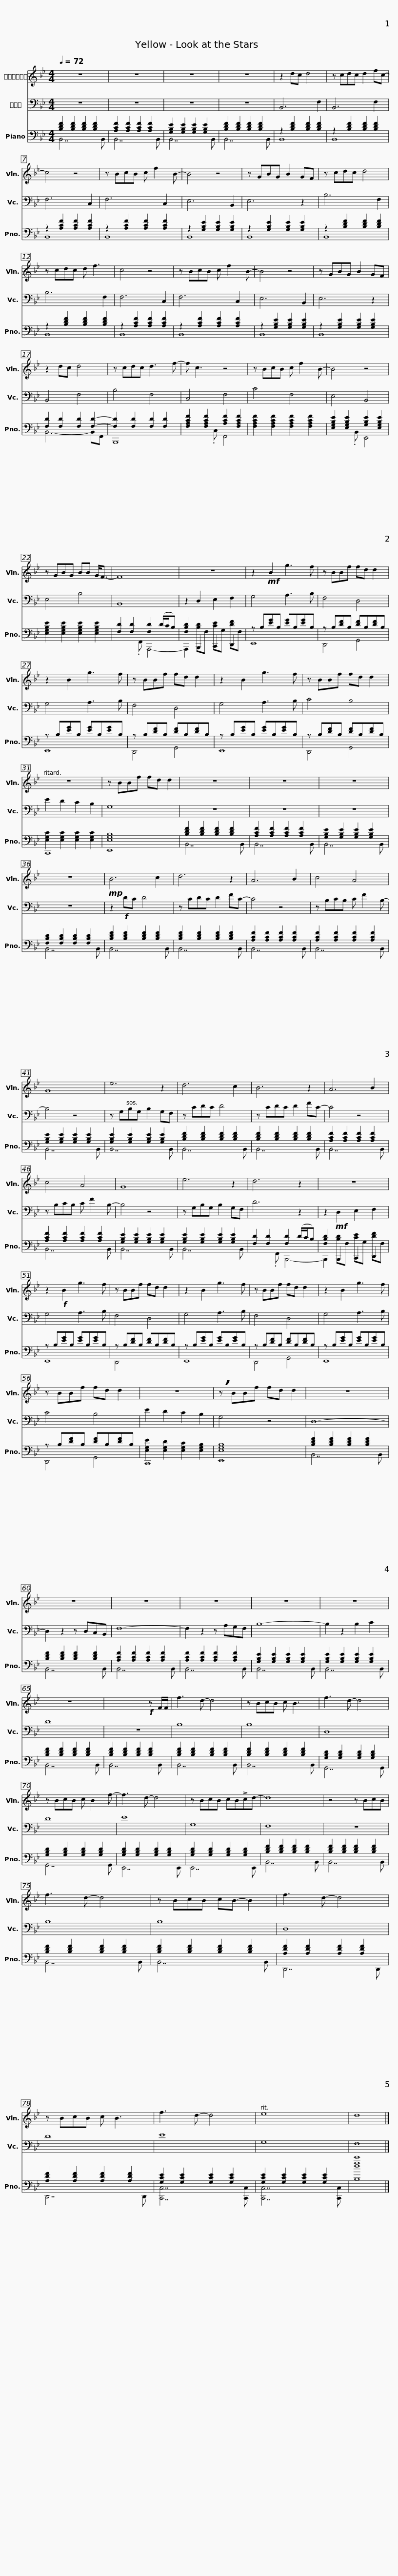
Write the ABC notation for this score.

X:1
%%score 1 2 ( 3 4 )
L:1/8
Q:1/4=72
M:4/4
I:linebreak $
K:Bb
V:1 treble
V:2 bass
V:3 bass
V:4 bass
V:1
 z8 | z8 | z8 | z8 | z2 dc d4 |$ %5
 z cdc d2 fc- | c4 z4 | z BcB c f2 B- | B4 z4 | z GBG B2 GF | %10
 z cdc d4 |$ z cdc d f3 | c4 z4 | z BcB c f2 B- | B4 z4 | %15
 z GBG B2 GF | z2 dc d4 |$ z cdc d3 f- | f c3 z4 | z BcB c f2 B- | %20
 B4 z4 | z GBG BB G<F- |$ F8 | z8 | z2!mf! B2 g3 f | %25
 z BBf fd d2 | z2 B2 g3 f |$ z BBf fd d2 | z2 B2 g3 f | z BBf fd d2 | %30
 z8 | z BBf fd d2 |$ z8 | z8 | z8 | %35
 z8 |!mp! B6 c2 |$ d6 z2 | A6 B2 | c4 A4 | %40
 G8 | e6 z2 |$ d6 c2 | B6 z2 | A6 B2 | %45
 c4 A4 | G8 |$ e6 z2 | d6 z2 | z8 | %50
 z2!f! B2 g3 f | z BBf fd d2 |$ z2 B2 g3 f | z BBf fd d2 | z2 B2 g3 f | %55
 z BBf fd d2 |$ z8 | !breath!z BBf fd d2 | z8 | z8 | %60
 z8 |$ z8 | z8 | z8 | z8 | %65
 x4 x2!f! z F/F/ |$ f3 d- d4 | z BcB c B3 | f3 d- d4 | z BcB c B2 f- | %70
 f3 d- d4 |$ z BcB cB!>!cd- | d8 | z4 z BcB | f3 d- d4 | %75
 z BcB cB- B2 |$ f3 d- d4 | z BcB c B3 | f3 d- d4 | e8 | %80
 d8 |] %81
V:2
 z8 | z8 | z8 | z8 | B,,6 F,2 |$ %5
 B,,6 F,2 | F,6 C,2 | F,6 C,2 | E,6 B,,2 | E,6 z2 | %10
 B,6 F,2 |$ B,6 F,2 | F,6 C,2 | F,6 C,2 | E,6 B,,2 | %15
 E,6 z2 | B,,4 F,4 |$ B,4 F,4 | C,4 F,4 | C4 F,4 | %20
 E,4 B,,4 | E,4 B,4 |$ B,,8 | z2 D,2 E,2 F,2 | G,4 A,3 B, | %25
 F,4 D,4 | G,4 A,3 B, |$ F,4 D,4 | G,4 A,3 B, | C4 B,4 | %30
 E2 D2 C2 B,2 | G,8 |$ z8 | z8 | z8 | %35
 z8 | z2!f! DC D4 |$ z CDC D2 FC- | C4 z4 | z B,CB, C F2 B,- | %40
 B,4 z4 | z G,B,G, B,2 G,F, |$ z CDC D4 | z CDC D2 FC- | C4 z4 | %45
 z B,CB, C F2 B,- | B,4 z4 |$ z G,B,G, B,2 G,F, | D6 z2 | z2!mf! D,2 E,2 F,2 | %50
 G,4 A,3 B, | F,4 D,4 |$ G,4 A,3 B, | F,4 D,4 | G,4 A,3 B, | %55
 C4 B,4 |$ E2 D2 C2 B,2 | G,4 z4 | D,8- | D,2 z2 z D,C,B,, | %60
 F,8- |$ F,2 z2 z A,G,F, | B,8- | B,2 z2 B,2 C2 | D8 | %65
 z8 |$ B,8 | B,8 | D,8 | D8 | %70
 E8 |$ G,8 | F,8 | z8 | B,8 | %75
 B,8 |$ D,8 | D8 | E8 | G,8 | %80
 F,8 |] %81
V:3
 [B,DF]2 [B,DF]2 [B,DF]2 [B,DF]2 | [A,CF]2 [A,CF]2 [A,CF]2 [A,CF]2 | [G,B,E]2 [G,B,E]2 [G,B,E]2 [G,B,E]2 | [B,DF]2 [B,DF]2 [B,DF]2 [B,DF]2 | z2 [B,DF]2 [B,DF]2 [B,DF]2 |$ %5
 z2 [B,DF]2 [B,DF]2 [B,DF]2 | z2 [A,CF]2 [A,CF]2 [A,CF]2 | z2 [A,CF]2 [A,CF]2 [A,CF]2 | z2 [G,B,E]2 [G,B,E]2 [G,B,E]2 | z2 [G,B,E]2 [G,B,E]2 [G,B,E]2 | %10
 z2 [B,DF]2 [B,DF]2 [B,DF]2 |$ z2 [B,DF]2 [B,DF]2 [B,DF]2 | z2 [A,CF]2 [A,CF]2 [A,CF]2 | z2 [A,CF]2 [A,CF]2 [A,CF]2 | z2 [G,B,E]2 [G,B,E]2 [G,B,E]2 | %15
 z2 [G,B,E]2 [G,B,E]2 [G,B,E]2 | [F,D]2 [F,D]2 [F,D]2 [F,D]2- |$ [F,D]2 [F,D]2 [F,D]2 [F,D]2 | [F,A,CF]2 [F,A,CF]2 [A,CF]2 [F,A,CF]2 | [F,A,CF]2 [F,A,CF]2 [F,A,CF]2 [F,A,CF]2 | %20
 [E,G,B,E]2 [E,G,B,E]2 [G,B,E]2 [E,G,B,E]2 | [E,G,B,E]2 [E,G,B,E]2 [E,G,B,E]2 [E,G,B,E]2 |$ [F,D]2 [F,D]2 [F,D]2 (D/C/B,) | [F,B,D]2 B,,,2 C,,2 D,,2 | z B,[EG]B, [EG]B,[EG]B, | %25
 z B,[DF]B, [DF]B,[DF]B, | z B,[EG]B, [EG]B,[EG]B, |$ z B,[DF]B, [DF]B,[DF]B, | z B,[EG]B, [EG]B,[EG]B, | z B,[DF]B, [DF]B,[DF]B, | %30
 C,,8 | [E,G,B,]8 |$ [B,DF]2 [B,DF]2 [B,DF]2 [B,DF]2 | [A,CF]2 [A,CF]2 [A,CF]2 [A,CF]2 | [G,B,E]2 [G,B,E]2 [G,B,E]2 [G,B,E]2 | %35
 [F,B,D]2 [F,B,D]2 [F,B,D]2 [F,B,D]2 | [B,DF]2 [B,DF]2 [B,DF]2 [B,DF]2 |$ [B,DF]2 [B,DF]2 [B,DF]2 [B,DF]2 | [A,CF]2 [A,CF]2 [A,CF]2 [A,CF]2 | [A,CF]2 [A,CF]2 [A,CF]2 [A,CF]2 | %40
 [G,B,E]2 [G,B,E]2 [G,B,E]2 [G,B,E]2 | [G,B,E]2 [G,B,E]2 [G,B,E]2 [G,B,E]2 |$ [B,DF]2 [B,DF]2 [B,DF]2 [B,DF]2 | [B,DF]2 [B,DF]2 [B,DF]2 [B,DF]2 | [A,CF]2 [A,CF]2 [A,CF]2 [A,CF]2 | %45
 [A,CF]2 [A,CF]2 [A,CF]2 [A,CF]2 | [G,B,E]2 [G,B,E]2 [G,B,E]2 [G,B,E]2 |$ [G,B,E]2 [G,B,E]2 [G,B,E]2 [G,B,E]2 | [F,D]2 [F,D]2 [F,D]2 (D/C/B,) | [F,B,D]2 B,,,2 C,,2 D,,2 | %50
 z B,[EG]B, [EG]B,[EG]B, | z B,[DF]B, [DF]B,[DF]B, |$ z B,[EG]B, [EG]B,[EG]B, | z B,[DF]B, [DF]B,[DF]B, | z B,[EG]B, [EG]B,[EG]B, | %55
 z B,[DF]B, [DF]B,[DF]B, |$ C,,8 | [E,G,B,]8 | [B,DF]2 [B,DF]2 [B,DF]2 [B,DF]2 | [B,DF]2 [B,DF]2 [B,DF]2 [B,DF]2 | %60
 [A,CF]2 [A,CF]2 [A,CF]2 [A,CF]2 |$ [A,CF]2 [A,CF]2 [A,CF]2 [A,CF]2 | [G,B,E]2 [G,B,E]2 [G,B,E]2 [G,B,E]2 | [G,B,E]2 [G,B,E]2 [G,B,E]2 [G,B,E]2 | [B,DF]2 [B,DF]2 [B,DF]2 [B,DF]2 | %65
 [B,DF]2 [B,DF]2 [B,DF]2 [B,DF]2 |$ [B,DF]2 [B,DF]2 [B,DF]2 [B,DF]2 | [B,DF]2 [B,DF]2 [B,DF]2 [B,DF]2 | [G,B,D]2 [G,B,D]2 [G,B,D]2 [G,B,D]2 | [G,B,D]2 [G,B,D]2 [G,B,D]2 [G,B,D]2 | %70
 [G,B,D]2 [G,B,D]2 [G,B,D]2 [G,B,D]2 |$ [G,B,D]2 [G,B,D]2 [G,B,D]2 [G,B,D]2 | [B,DF]2 [B,DF]2 [B,DF]2 [B,DF]2 | [B,DF]2 [B,DF]2 [B,DF]2 [B,DF]2 | [B,DF]2 [B,DF]2 [B,DF]2 [B,DF]2 | %75
 [B,DF]2 [B,DF]2 [B,DF]2 [B,DF]2 |$ [A,DF]2 [A,DF]2 [A,DF]2 [A,DF]2 | [A,DF]2 [A,DF]2 [A,DF]2 [A,DF]2 | [G,CE]2 [G,CE]2 [G,CE]2 [G,CE]2 | [G,CE]2 [G,CE]2 [G,CE]2 [G,CE]2 | %80
 [B,dfc']8 |] %81
V:4
 B,,7 B,, | B,,7 B,, | B,,7 B,, | B,,7 B,, | B,,8 |$ %5
 B,,8 | B,,8 | B,,8 | B,,8 | B,,8 | %10
 B,,8 |$ B,,8 | B,,8 | B,,8 | B,,8 | %15
 B,,8 | B,,6- B,,F,, |$ B,,,8 | x3 .C, F,,4 | x8 | %20
 x3 .B,, E,,4 | x8 |$ x3 .F,, A,,,4- | A,,,2 [B,D]F, [CE]G, [DF]F, | E,,8 | %25
 D,,4 G,,4 | E,,8 |$ D,,4 G,,4 | E,,8 | D,,4 G,,4 | %30
 [E,G,C]2 [E,G,C]2 [E,G,C]2 [E,G,C]2 | E,,8 |$ B,,7 B,, | B,,7 B,, | B,,7 B,, | %35
 B,,7 B,, | B,,7 B,, |$ B,,7 B,, | B,,7 B,, | B,,7 B,, | %40
 B,,7 B,, | B,,7 B,, |$ B,,7 B,, | B,,7 B,, | B,,7 B,, | %45
 B,,7 B,, | B,,7 B,, |$ B,,7 B,, | x3 .F,, B,,,4- | B,,,2 [B,D]F, [CE]G, [DF]F, | %50
 E,,8 | D,,4 x4 |$ E,,8 | D,,4 G,,4 | E,,8 | %55
 D,,4 G,,4 |$ [E,G,E]2 [E,G,D]2 [E,G,C]2 [E,G,B,]2 | E,,8 | B,,7 B,, | B,,7 B,, | %60
 B,,7 B,, |$ B,,7 B,, | B,,7 B,, | B,,7 B,, | B,,7 B,, | %65
 B,,7 B,, |$ B,,7 B,, | B,,7 B,, | G,,7 G,, | G,,7 G,, | %70
 E,,7 E,, |$ E,,7 E,, | B,,7 B,, | B,,7 B,, | B,,7 B,, | %75
 B,,7 B,, |$ D,,7 D,, | D,,7 D,, | [C,,C,]7 [C,,C,] | [C,,C,]7 [C,,C,] | %80
 x8 |] %81
